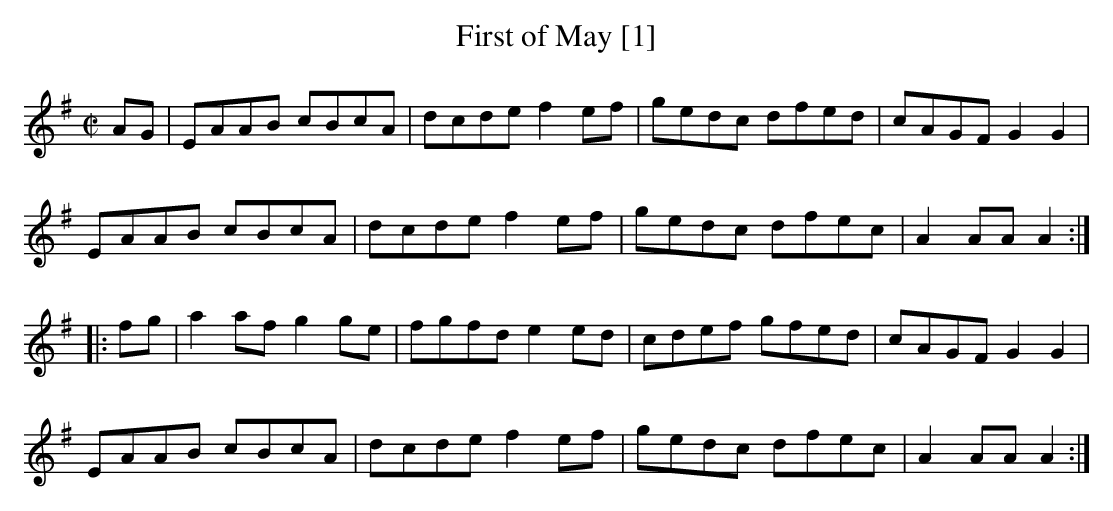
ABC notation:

X:1
T:First of May [1]
M:C|
L:1/8
K:A Dorian
AG|EAAB cBcA|dcde f2 ef|gedc dfed|cAGF G2G2|
EAAB cBcA|dcde f2 ef|gedc dfec|A2 AA A2:|
|:fg|a2 af g2 ge|fgfd e2 ed|cdef gfed|cAGF G2G2|
EAAB cBcA|dcde f2 ef|gedc dfec|A2 AA A2:|
